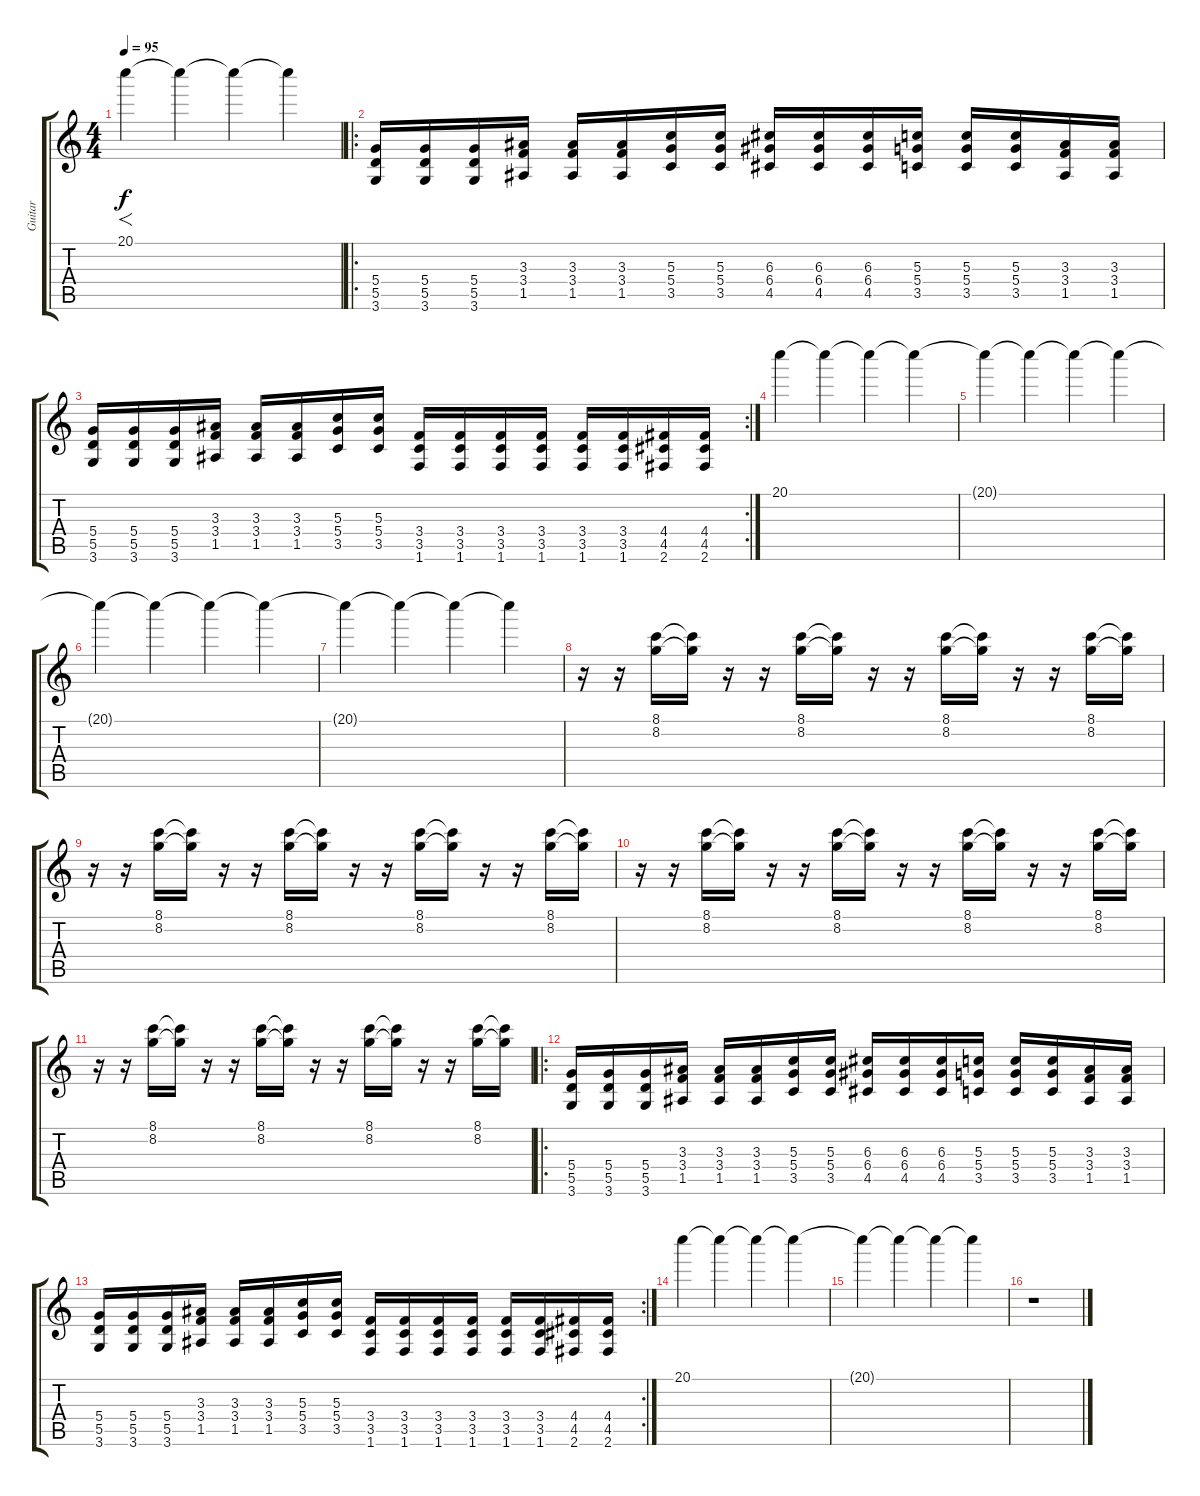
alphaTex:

\track ("Guitar" "Guitar") {instrument distortionguitar}
\staff {score tabs}
\tuning (E4 B3 G3 D3 A2 E2) {hide}
\ts (4 4)
\tempo 95
\clef g2
\ks c
20.1.4{f dy f instrument distortionguitar} 20.1{t}.4 20.1{t}.4 20.1{t}.4 |
\ro
(5.4 5.5 3.6).16 (5.4 5.5 3.6).16 (5.4 5.5 3.6).16 (3.3 3.4 1.5).16 (3.3 3.4 1.5).16 (3.3 3.4 1.5).16 (5.3 5.4 3.5).16 (5.3 5.4 3.5).16 (6.3 6.4 4.5).16 (6.3 6.4 4.5).16 (6.3 6.4 4.5).16 (5.3 5.4 3.5).16 (5.3 5.4 3.5).16 (5.3 5.4 3.5).16 (3.3 3.4 1.5).16 (3.3 3.4 1.5).16 |
\rc 2
(5.4 5.5 3.6).16 (5.4 5.5 3.6).16 (5.4 5.5 3.6).16 (3.3 3.4 1.5).16 (3.3 3.4 1.5).16 (3.3 3.4 1.5).16 (5.3 5.4 3.5).16 (5.3 5.4 3.5).16 (3.4 3.5 1.6).16 (3.4 3.5 1.6).16 (3.4 3.5 1.6).16 (3.4 3.5 1.6).16 (3.4 3.5 1.6).16 (3.4 3.5 1.6).16 (4.4 4.5 2.6).16 (4.4 4.5 2.6).16 |
20.1.4 20.1{t}.4 20.1{t}.4 20.1{t}.4 |
20.1{t}.4 20.1{t}.4 20.1{t}.4 20.1{t}.4 |
20.1{t}.4 20.1{t}.4 20.1{t}.4 20.1{t}.4 |
20.1{t}.4 20.1{t}.4 20.1{t}.4 20.1{t}.4 |
r.16 r.16 (8.1 8.2).16 (8.1{t} 8.2{t}).16 r.16 r.16 (8.1 8.2).16 (8.1{t} 8.2{t}).16 r.16 r.16 (8.1 8.2).16 (8.1{t} 8.2{t}).16 r.16 r.16 (8.1 8.2).16 (8.1{t} 8.2{t}).16 |
r.16 r.16 (8.1 8.2).16 (8.1{t} 8.2{t}).16 r.16 r.16 (8.1 8.2).16 (8.1{t} 8.2{t}).16 r.16 r.16 (8.1 8.2).16 (8.1{t} 8.2{t}).16 r.16 r.16 (8.1 8.2).16 (8.1{t} 8.2{t}).16 |
r.16 r.16 (8.1 8.2).16 (8.1{t} 8.2{t}).16 r.16 r.16 (8.1 8.2).16 (8.1{t} 8.2{t}).16 r.16 r.16 (8.1 8.2).16 (8.1{t} 8.2{t}).16 r.16 r.16 (8.1 8.2).16 (8.1{t} 8.2{t}).16 |
r.16 r.16 (8.1 8.2).16 (8.1{t} 8.2{t}).16 r.16 r.16 (8.1 8.2).16 (8.1{t} 8.2{t}).16 r.16 r.16 (8.1 8.2).16 (8.1{t} 8.2{t}).16 r.16 r.16 (8.1 8.2).16 (8.1{t} 8.2{t}).16 |
\ro
(5.4 5.5 3.6).16 (5.4 5.5 3.6).16 (5.4 5.5 3.6).16 (3.3 3.4 1.5).16 (3.3 3.4 1.5).16 (3.3 3.4 1.5).16 (5.3 5.4 3.5).16 (5.3 5.4 3.5).16 (6.3 6.4 4.5).16 (6.3 6.4 4.5).16 (6.3 6.4 4.5).16 (5.3 5.4 3.5).16 (5.3 5.4 3.5).16 (5.3 5.4 3.5).16 (3.3 3.4 1.5).16 (3.3 3.4 1.5).16 |
\rc 2
(5.4 5.5 3.6).16 (5.4 5.5 3.6).16 (5.4 5.5 3.6).16 (3.3 3.4 1.5).16 (3.3 3.4 1.5).16 (3.3 3.4 1.5).16 (5.3 5.4 3.5).16 (5.3 5.4 3.5).16 (3.4 3.5 1.6).16 (3.4 3.5 1.6).16 (3.4 3.5 1.6).16 (3.4 3.5 1.6).16 (3.4 3.5 1.6).16 (3.4 3.5 1.6).16 (4.4 4.5 2.6).16 (4.4 4.5 2.6).16 |
20.1.4 20.1{t}.4 20.1{t}.4 20.1{t}.4 |
20.1{t}.4 20.1{t}.4 20.1{t}.4 20.1{t}.4 |
r.1
